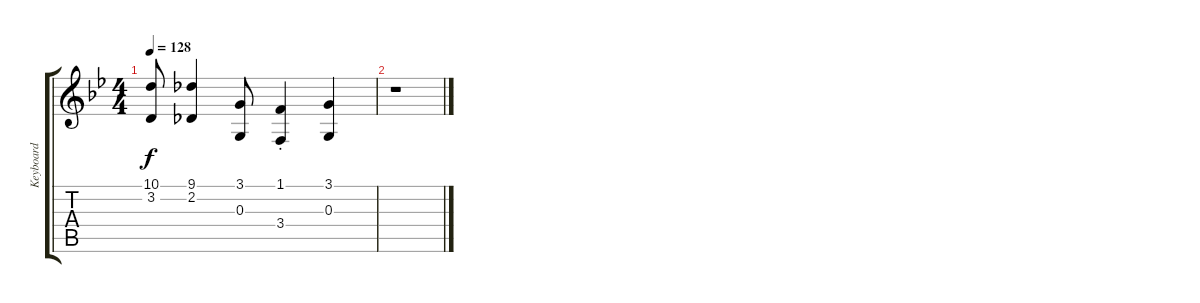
\track ("Keyboard" "Keyboard") {instrument synthstrings1}
\staff {score tabs}
\tuning (E4 B3 G3 D3 A2 E2) {hide}
\ts (4 4)
\tempo 128
\clef g2
\ks gminor
(10.1{t} 3.2{t}).8{dy f} (9.1 2.2).4 (3.1 0.3).8 (1.1{st} 3.4{st}).4 (3.1 0.3).4 |
r.1
